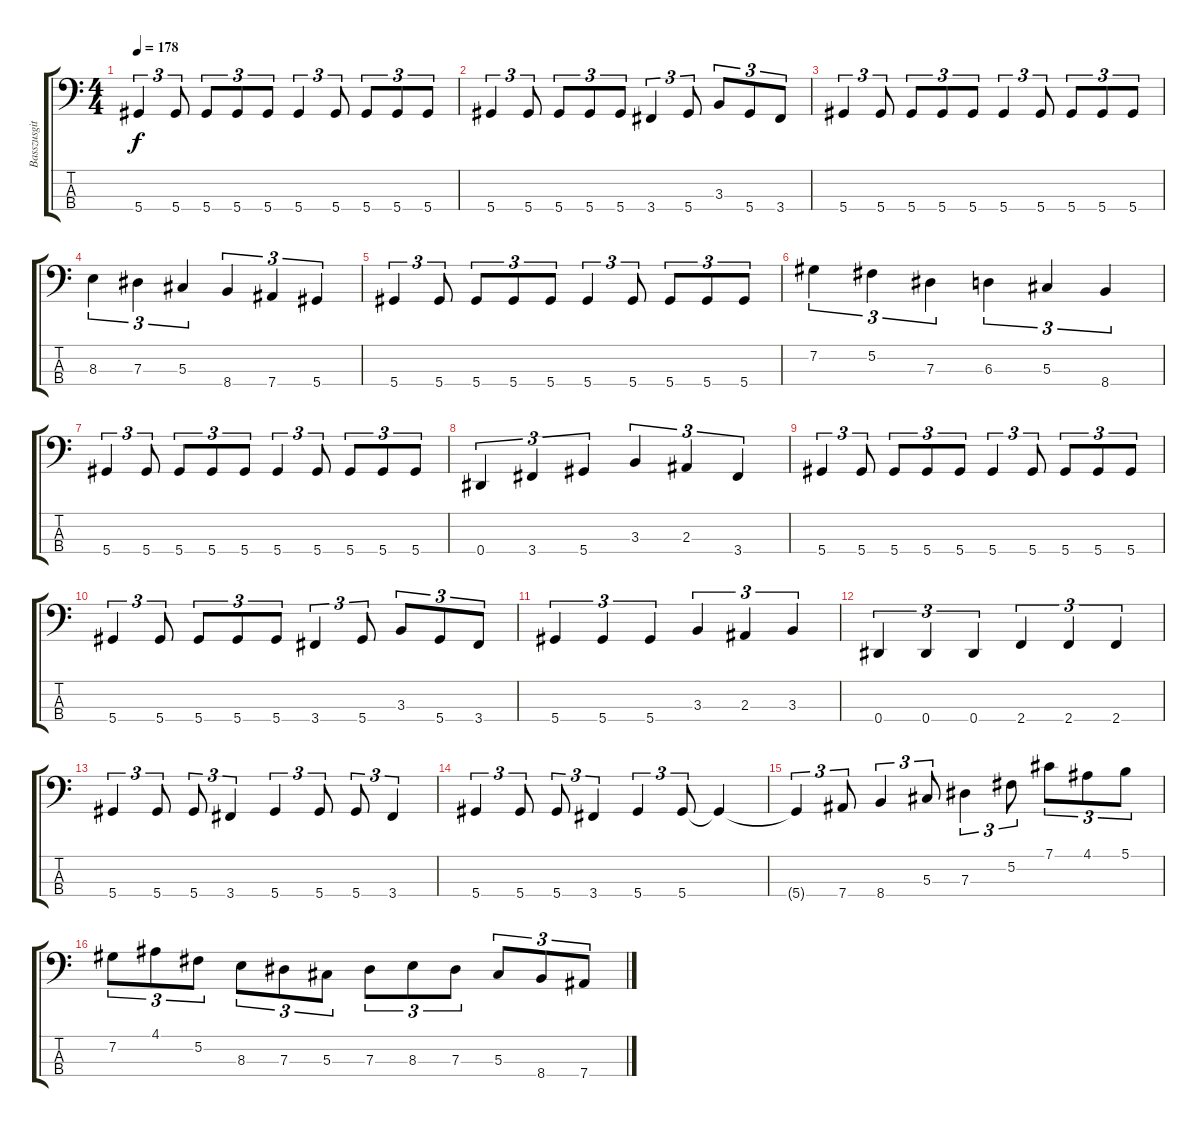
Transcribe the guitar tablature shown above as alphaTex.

\track ("Basszusgitár (Yngwie Malmsteen)" "Basszusgit") {instrument electricbassfinger}
\staff {score tabs}
\tuning (Gb2 Db2 Ab1 Eb1) {hide}
\ts (4 4)
\tempo 178
\clef f4
\ks c
5.4.4{tu (3 2) dy f} 5.4.8{tu (3 2)} 5.4.8{tu (3 2)} 5.4.8{tu (3 2)} 5.4.8{tu (3 2)} 5.4.4{tu (3 2)} 5.4.8{tu (3 2)} 5.4.8{tu (3 2)} 5.4.8{tu (3 2)} 5.4.8{tu (3 2)} |
5.4.4{tu (3 2)} 5.4.8{tu (3 2)} 5.4.8{tu (3 2)} 5.4.8{tu (3 2)} 5.4.8{tu (3 2)} 3.4.4{tu (3 2)} 5.4.8{tu (3 2)} 3.3.8{tu (3 2)} 5.4.8{tu (3 2)} 3.4.8{tu (3 2)} |
5.4.4{tu (3 2)} 5.4.8{tu (3 2)} 5.4.8{tu (3 2)} 5.4.8{tu (3 2)} 5.4.8{tu (3 2)} 5.4.4{tu (3 2)} 5.4.8{tu (3 2)} 5.4.8{tu (3 2)} 5.4.8{tu (3 2)} 5.4.8{tu (3 2)} |
8.3.4{tu (3 2)} 7.3.4{tu (3 2)} 5.3.4{tu (3 2)} 8.4.4{tu (3 2)} 7.4.4{tu (3 2)} 5.4.4{tu (3 2)} |
5.4.4{tu (3 2)} 5.4.8{tu (3 2)} 5.4.8{tu (3 2)} 5.4.8{tu (3 2)} 5.4.8{tu (3 2)} 5.4.4{tu (3 2)} 5.4.8{tu (3 2)} 5.4.8{tu (3 2)} 5.4.8{tu (3 2)} 5.4.8{tu (3 2)} |
7.2.4{tu (3 2)} 5.2.4{tu (3 2)} 7.3.4{tu (3 2)} 6.3.4{tu (3 2)} 5.3.4{tu (3 2)} 8.4.4{tu (3 2)} |
5.4.4{tu (3 2)} 5.4.8{tu (3 2)} 5.4.8{tu (3 2)} 5.4.8{tu (3 2)} 5.4.8{tu (3 2)} 5.4.4{tu (3 2)} 5.4.8{tu (3 2)} 5.4.8{tu (3 2)} 5.4.8{tu (3 2)} 5.4.8{tu (3 2)} |
0.4.4{tu (3 2)} 3.4.4{tu (3 2)} 5.4.4{tu (3 2)} 3.3.4{tu (3 2)} 2.3.4{tu (3 2)} 3.4.4{tu (3 2)} |
5.4.4{tu (3 2)} 5.4.8{tu (3 2)} 5.4.8{tu (3 2)} 5.4.8{tu (3 2)} 5.4.8{tu (3 2)} 5.4.4{tu (3 2)} 5.4.8{tu (3 2)} 5.4.8{tu (3 2)} 5.4.8{tu (3 2)} 5.4.8{tu (3 2)} |
5.4.4{tu (3 2)} 5.4.8{tu (3 2)} 5.4.8{tu (3 2)} 5.4.8{tu (3 2)} 5.4.8{tu (3 2)} 3.4.4{tu (3 2)} 5.4.8{tu (3 2)} 3.3.8{tu (3 2)} 5.4.8{tu (3 2)} 3.4.8{tu (3 2)} |
5.4.4{tu (3 2)} 5.4.4{tu (3 2)} 5.4.4{tu (3 2)} 3.3.4{tu (3 2)} 2.3.4{tu (3 2)} 3.3.4{tu (3 2)} |
0.4.4{tu (3 2)} 0.4.4{tu (3 2)} 0.4.4{tu (3 2)} 2.4.4{tu (3 2)} 2.4.4{tu (3 2)} 2.4.4{tu (3 2)} |
5.4.4{tu (3 2)} 5.4.8{tu (3 2)} 5.4.8{tu (3 2)} 3.4.4{tu (3 2)} 5.4.4{tu (3 2)} 5.4.8{tu (3 2)} 5.4.8{tu (3 2)} 3.4.4{tu (3 2)} |
5.4.4{tu (3 2)} 5.4.8{tu (3 2)} 5.4.8{tu (3 2)} 3.4.4{tu (3 2)} 5.4.4{tu (3 2)} 5.4.8{tu (3 2)} 5.4{t}.4 |
5.4{t}.4{tu (3 2)} 7.4.8{tu (3 2)} 8.4.4{tu (3 2)} 5.3.8{tu (3 2)} 7.3.4{tu (3 2)} 5.2.8{tu (3 2)} 7.1.8{tu (3 2)} 4.1.8{tu (3 2)} 5.1.8{tu (3 2)} |
7.2.8{tu (3 2)} 4.1.8{tu (3 2)} 5.2.8{tu (3 2)} 8.3.8{tu (3 2)} 7.3.8{tu (3 2)} 5.3.8{tu (3 2)} 7.3.8{tu (3 2)} 8.3.8{tu (3 2)} 7.3.8{tu (3 2)} 5.3.8{tu (3 2)} 8.4.8{tu (3 2)} 7.4.8{tu (3 2)}
